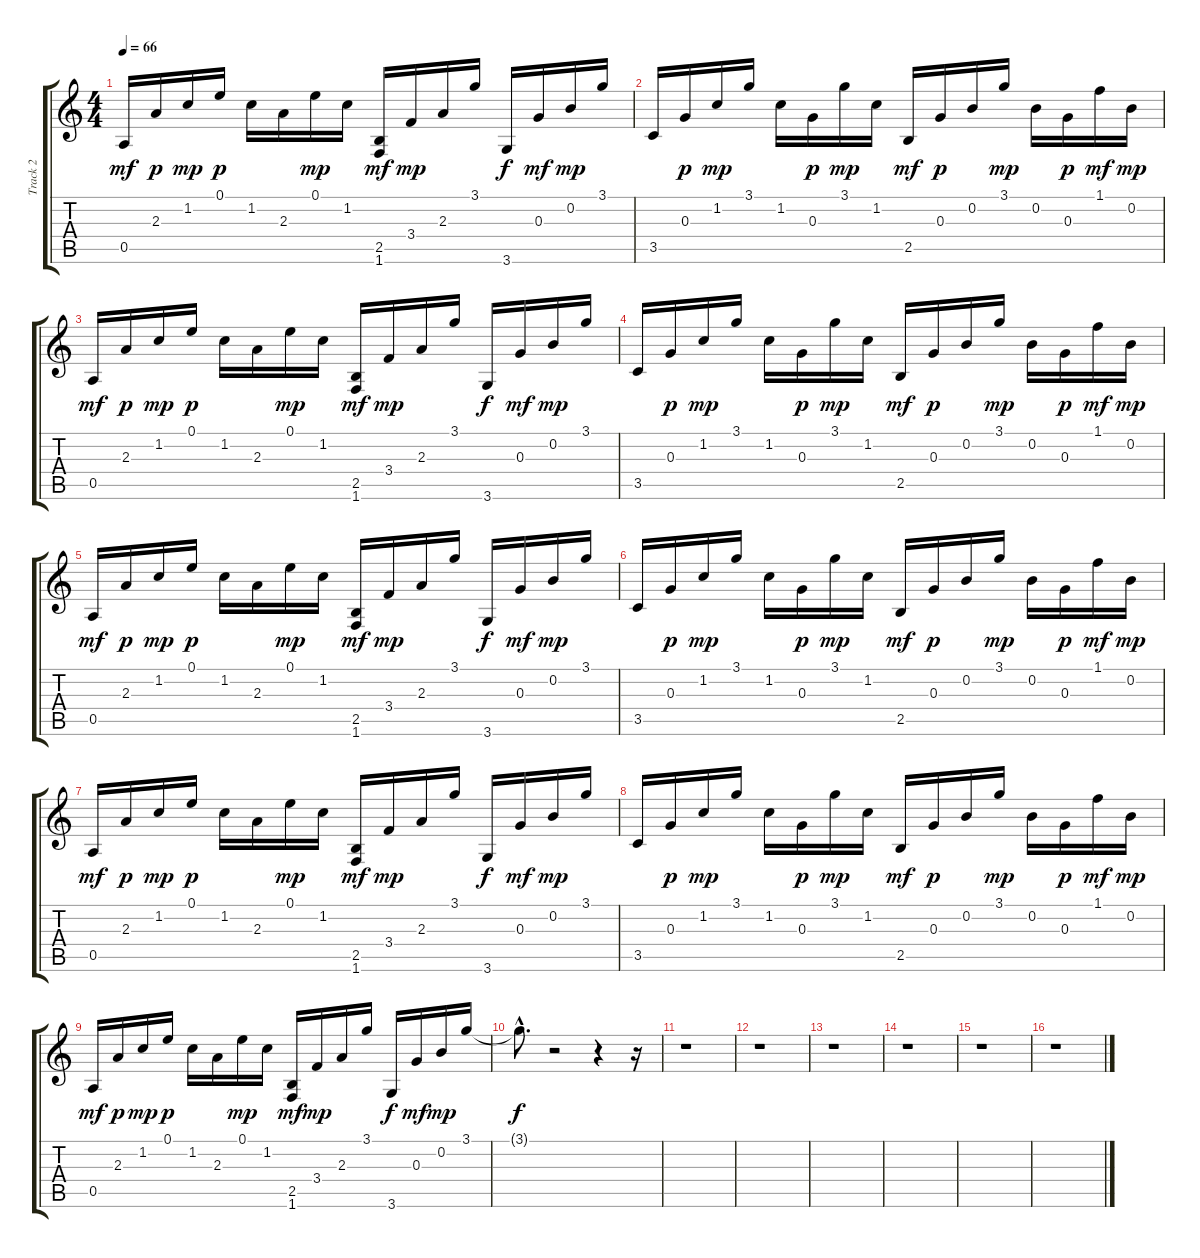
\track ("Track 2" "Track 2") {instrument acousticguitarnylon}
\staff {score tabs}
\tuning (E4 B3 G3 D3 A2 E2) {hide}
\ts (4 4)
\tempo 66
\clef g2
\ks c
0.5.16{dy mf} 2.3.16{dy p} 1.2.16{dy mp} 0.1.16{dy p} 1.2.16 2.3.16 0.1.16{dy mp} 1.2.16 (2.5 1.6).16{dy mf} 3.4.16{dy mp} 2.3.16 3.1.16 3.6.16{dy f} 0.3.16{dy mf} 0.2.16{dy mp} 3.1.16 |
3.5.16 0.3.16{dy p} 1.2.16{dy mp} 3.1.16 1.2.16 0.3.16{dy p} 3.1.16{dy mp} 1.2.16 2.5.16{dy mf} 0.3.16{dy p} 0.2.16 3.1.16{dy mp} 0.2.16 0.3.16{dy p} 1.1.16{dy mf} 0.2.16{dy mp} |
0.5.16{dy mf} 2.3.16{dy p} 1.2.16{dy mp} 0.1.16{dy p} 1.2.16 2.3.16 0.1.16{dy mp} 1.2.16 (2.5 1.6).16{dy mf} 3.4.16{dy mp} 2.3.16 3.1.16 3.6.16{dy f} 0.3.16{dy mf} 0.2.16{dy mp} 3.1.16 |
3.5.16 0.3.16{dy p} 1.2.16{dy mp} 3.1.16 1.2.16 0.3.16{dy p} 3.1.16{dy mp} 1.2.16 2.5.16{dy mf} 0.3.16{dy p} 0.2.16 3.1.16{dy mp} 0.2.16 0.3.16{dy p} 1.1.16{dy mf} 0.2.16{dy mp} |
0.5.16{dy mf} 2.3.16{dy p} 1.2.16{dy mp} 0.1.16{dy p} 1.2.16 2.3.16 0.1.16{dy mp} 1.2.16 (2.5 1.6).16{dy mf} 3.4.16{dy mp} 2.3.16 3.1.16 3.6.16{dy f} 0.3.16{dy mf} 0.2.16{dy mp} 3.1.16 |
3.5.16 0.3.16{dy p} 1.2.16{dy mp} 3.1.16 1.2.16 0.3.16{dy p} 3.1.16{dy mp} 1.2.16 2.5.16{dy mf} 0.3.16{dy p} 0.2.16 3.1.16{dy mp} 0.2.16 0.3.16{dy p} 1.1.16{dy mf} 0.2.16{dy mp} |
0.5.16{dy mf} 2.3.16{dy p} 1.2.16{dy mp} 0.1.16{dy p} 1.2.16 2.3.16 0.1.16{dy mp} 1.2.16 (2.5 1.6).16{dy mf} 3.4.16{dy mp} 2.3.16 3.1.16 3.6.16{dy f} 0.3.16{dy mf} 0.2.16{dy mp} 3.1.16 |
3.5.16 0.3.16{dy p} 1.2.16{dy mp} 3.1.16 1.2.16 0.3.16{dy p} 3.1.16{dy mp} 1.2.16 2.5.16{dy mf} 0.3.16{dy p} 0.2.16 3.1.16{dy mp} 0.2.16 0.3.16{dy p} 1.1.16{dy mf} 0.2.16{dy mp} |
0.5.16{dy mf} 2.3.16{dy p} 1.2.16{dy mp} 0.1.16{dy p} 1.2.16 2.3.16 0.1.16{dy mp} 1.2.16 (2.5 1.6).16{dy mf} 3.4.16{dy mp} 2.3.16 3.1.16 3.6.16{dy f} 0.3.16{dy mf} 0.2.16{dy mp} 3.1.16 |
3.1{hac t}.8{d dy f} r.2 r.4 r.16 |
r.1 |
r.1 |
r.1 |
r.1 |
r.1 |
r.1
